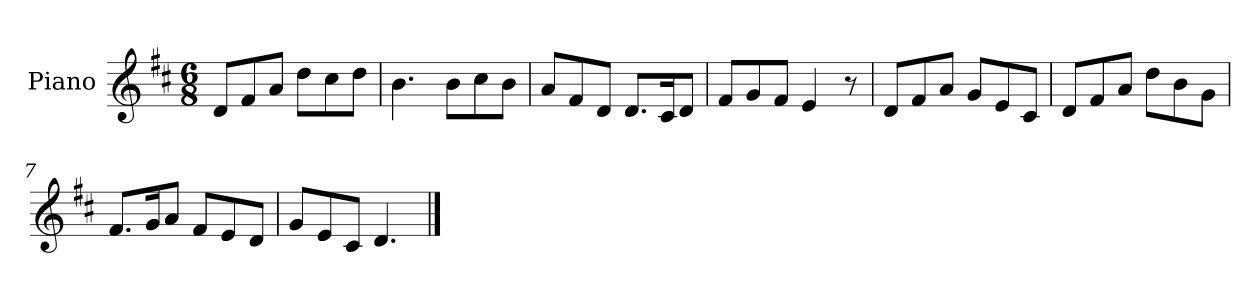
**kern
*part1
*staff1
*I"Piano
*I'Pno
*clefG2
*k[f#c#]
*D:
*M6/8
=1
8d/L
8f#/
8a/J
8dd\L
8cc#\
8dd\J
=2
4.b\
8b\L
8cc#\
8b\J
=3
8a/L
8f#/
8d/J
8.d/L
16c#/K
8d/J
=4
8f#/L
8g/
8f#/J
4e/
8r
=5
8d/L
8f#/
8a/J
8g/L
8e/
8c#/J
=6
8d/L
8f#/
8a/J
8dd\L
8b\
8g\J
=7
8.f#/L
16g/K
8a/J
8f#/L
8e/
8d/J
=8
8g/L
8e/
8c#/J
4.d/
==
*-
